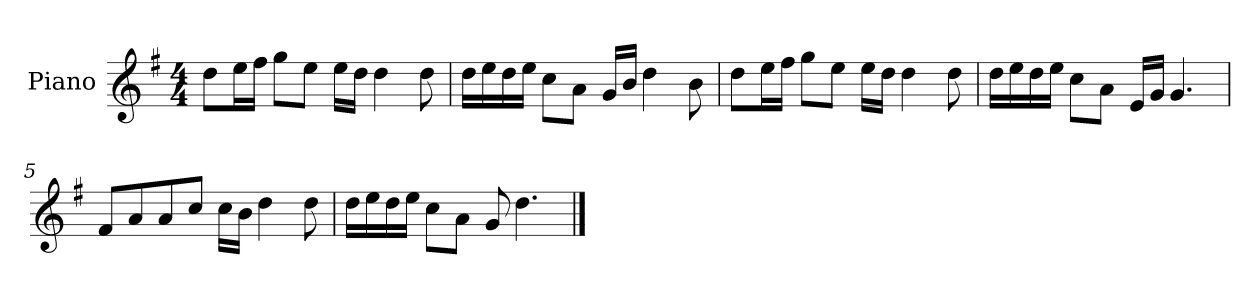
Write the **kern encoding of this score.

**kern
*part1
*staff1
*I"Piano
*I'P-no
*clefG2
*k[f#]
*M4/4
*MM90
=1
8dd\L
16ee\L
16ff#\JJ
8gg\L
8ee\J
16ee\LL
16dd\JJ
4dd\
8dd\
=2
16dd\LL
16ee\
16dd\
16ee\JJ
8cc\L
8a\J
16g/LL
16b/JJ
4dd\
8b\
=3
8dd\L
16ee\L
16ff#\JJ
8gg\L
8ee\J
16ee\LL
16dd\JJ
4dd\
8dd\
=4
16dd\LL
16ee\
16dd\
16ee\JJ
8cc\L
8a\J
16e/LL
16g/JJ
4.g/
!!LO:LB:g=z
=5
8f#/L
8a/
8a/
8cc/J
16cc\LL
16b\JJ
4dd\
8dd\
=6
16dd\LL
16ee\
16dd\
16ee\JJ
8cc\L
8a\J
8g/
4.dd\
==
*-
